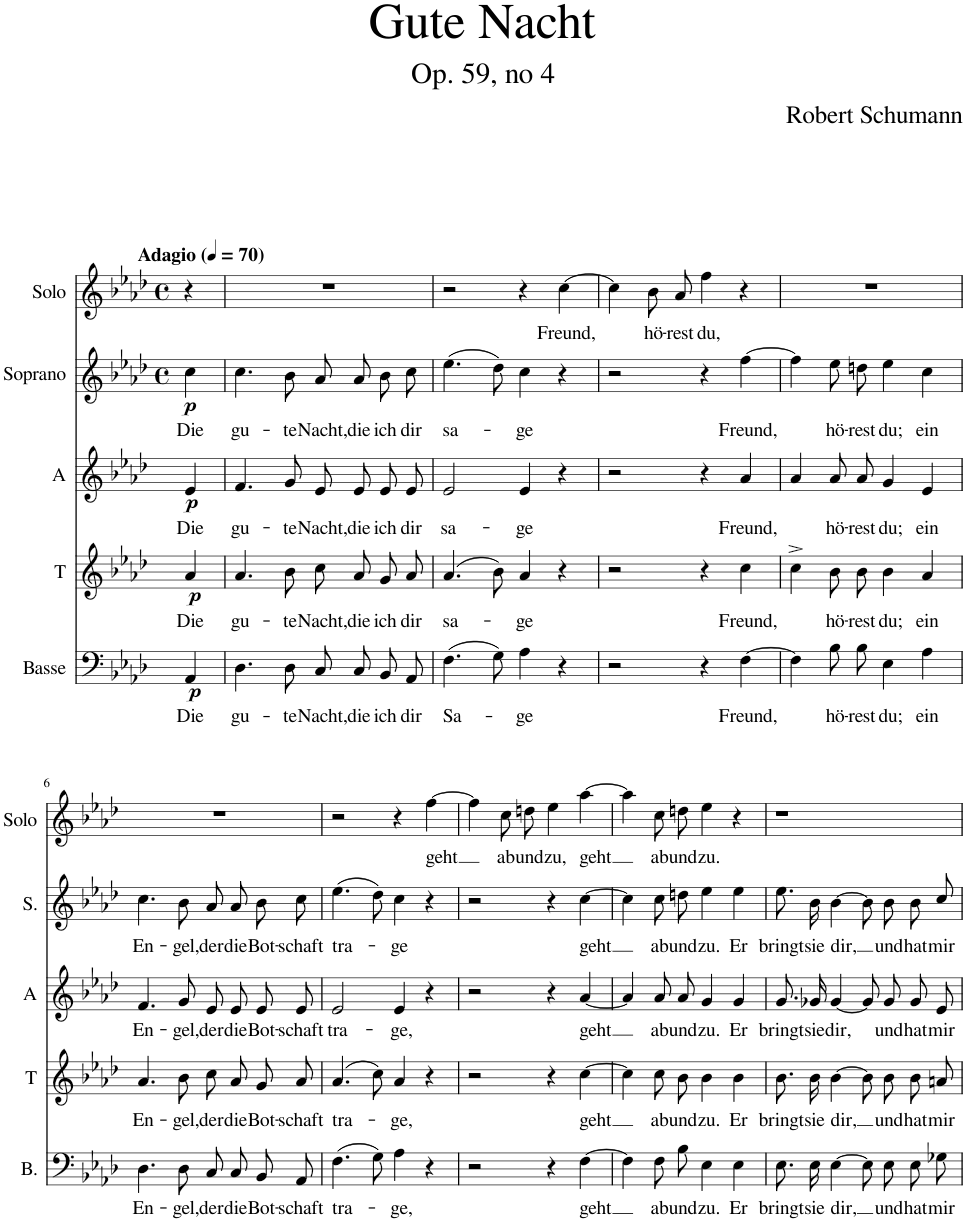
**kern	**text	**dynam	**kern	**text	**dynam	**kern	**text	**dynam	**kern	**text	**dynam	**kern	**text
*part5	*part5	*part5	*part4	*part4	*part4	*part3	*part3	*part3	*part2	*part2	*part2	*part1	*part1
*staff5	*staff5	*staff5	*staff4	*staff4	*staff4	*staff3	*staff3	*staff3	*staff2	*staff2	*staff2	*staff1	*staff1
*I"Basse	*	*	*I"T	*	*	*I"A	*	*	*I"Soprano	*	*	*I"Solo	*
*I'B.	*	*	*I'T	*	*	*I'A	*	*	*I'S.	*	*	*I'Solo	*
*clefF4	*	*	*clefG2	*	*	*clefG2	*	*	*clefG2	*	*	*clefG2	*
*k[b-e-a-d-]	*	*	*k[b-e-a-d-]	*	*	*k[b-e-a-d-]	*	*	*k[b-e-a-d-]	*	*	*k[b-e-a-d-]	*
*	*	*	*	*	*	*	*	*	*M4/4	*	*	*M4/4	*
*	*	*	*	*	*	*	*	*	*met(c)	*	*	*met(c)	*
*MM70	*	*	*MM70	*	*	*MM70	*	*	*MM70	*	*	*MM70	*
=1	=1	=1	=1	=1	=1	=1	=1	=1	=1	=1	=1	=1	=1
!	!	!	!	!	!	!	!	!	!	!	!	!LO:TX:a:B:t=Adagio	!
!	!LO:LY:b	!LO:DY:b	!	!LO:LY:b	!LO:DY:b	!	!LO:LY:b	!LO:DY:b	!	!LO:LY:b	!LO:DY:b	!	!
4AA-/	Die	p	4a-/	-Die	p	4e-/	-Die	p	4cc\	Die	p	4r	.
=2	=2	=2	=2	=2	=2	=2	=2	=2	=2	=2	=2	=2	=2
!	!LO:LY:b	!	!	!LO:LY:b	!	!	!LO:LY:b	!	!	!LO:LY:b	!	!	!
4.D-\	gu-	.	4.a-/	gu-	.	4.f/	gu-	.	4.cc\	gu-	.	1r	.
!	!LO:LY:b	!	!	!LO:LY:b	!	!	!LO:LY:b	!	!	!LO:LY:b	!	!	!
8D-\	-te	.	8b-\	-te	.	8g/	-te	.	8b-\	-te	.	.	.
!	!LO:LY:b	!	!	!LO:LY:b	!	!	!LO:LY:b	!	!	!LO:LY:b	!	!	!
8C/	Nacht,	.	8cc\	Nacht,	.	8e-/	Nacht,	.	8a-/L	Nacht,	.	.	.
!	!LO:LY:b	!	!	!LO:LY:b	!	!	!LO:LY:b	!	!	!LO:LY:b	!	!	!
8C/	die	.	8a-/	die	.	8e-/	die	.	8a-/J	die	.	.	.
!	!LO:LY:b	!	!	!LO:LY:b	!	!	!LO:LY:b	!	!	!LO:LY:b	!	!	!
8BB-/	ich	.	8g/	ich	.	8e-/	ich	.	8b-\L	ich	.	.	.
!	!LO:LY:b	!	!	!LO:LY:b	!	!	!LO:LY:b	!	!	!LO:LY:b	!	!	!
8AA-/	dir	.	8a-/	dir	.	8e-/	dir	.	8cc\J	dir	.	.	.
=3	=3	=3	=3	=3	=3	=3	=3	=3	=3	=3	=3	=3	=3
!	!LO:LY:b	!	!	!LO:LY:b	!	!	!LO:LY:b	!	!	!LO:LY:b	!	!	!
(4.F\	Sa-	.	(4.a-/	sa-	.	2e-/	sa-	.	(4.ee-\	sa-	.	2r	.
8G\)	.	.	8b-\)	.	.	.	.	.	8dd-\)	.	.	.	.
!	!LO:LY:b	!	!	!LO:LY:b	!	!	!LO:LY:b	!	!	!LO:LY:b	!	!	!
4A-\	-ge	.	4a-/	-ge	.	4e-/	-ge	.	4cc\	-ge	.	4r	.
!	!	!	!	!	!	!	!	!	!	!	!	!	!LO:LY:b
4r	.	.	4r	.	.	4r	.	.	4r	.	.	[4cc\	-Freund,
=4	=4	=4	=4	=4	=4	=4	=4	=4	=4	=4	=4	=4	=4
2r	.	.	2r	.	.	2r	.	.	2r	.	.	4cc\]	.
!	!	!	!	!	!	!	!	!	!	!	!	!	!LO:LY:b
.	.	.	.	.	.	.	.	.	.	.	.	8b-/L	hö-
!	!	!	!	!	!	!	!	!	!	!	!	!	!LO:LY:b
.	.	.	.	.	.	.	.	.	.	.	.	8a-/J	-rest
!	!	!	!	!	!	!	!	!	!	!	!	!	!LO:LY:b
4r	.	.	4r	.	.	4r	.	.	4r	.	.	4ff\	du,
!	!LO:LY:b	!	!	!LO:LY:b	!	!	!LO:LY:b	!	!	!LO:LY:b	!	!	!
[4F\	Freund,	.	4cc\	Freund,	.	4a-/	-Freund,	.	[4ff\	Freund,	.	4r	.
=5	=5	=5	=5	=5	=5	=5	=5	=5	=5	=5	=5	=5	=5
4F\]	.	.	4cc^\	.	.	4a-/	.	.	4ff\]	.	.	1r	.
!	!LO:LY:b	!	!	!LO:LY:b	!	!	!LO:LY:b	!	!	!LO:LY:b	!	!	!
8B-\	hö-	.	8b-\	hö-	.	8a-/	hö-	.	8ee-\L	hö-	.	.	.
!	!LO:LY:b	!	!	!LO:LY:b	!	!	!LO:LY:b	!	!	!LO:LY:b	!	!	!
8B-\	-rest	.	8b-\	-rest	.	8a-/	-rest	.	8ddn\J	-rest	.	.	.
!	!LO:LY:b	!	!	!LO:LY:b	!	!	!LO:LY:b	!	!	!LO:LY:b	!	!	!
4E-\	du;	.	4b-\	du;	.	4g/	du;	.	4ee-\	du;	.	.	.
!	!LO:LY:b	!	!	!LO:LY:b	!	!	!LO:LY:b	!	!	!LO:LY:b	!	!	!
4A-\	ein	.	4a-/	ein	.	4e-/	ein	.	4cc\	ein	.	.	.
!!LO:LB:g=z
=6	=6	=6	=6	=6	=6	=6	=6	=6	=6	=6	=6	=6	=6
!	!LO:LY:b	!	!	!LO:LY:b	!	!	!LO:LY:b	!	!	!LO:LY:b	!	!	!
4.D-\	En-	.	4.a-/	En-	.	4.f/	En-	.	4.cc\	En-	.	1r	.
!	!LO:LY:b	!	!	!LO:LY:b	!	!	!LO:LY:b	!	!	!LO:LY:b	!	!	!
8D-\	-gel,	.	8b-\	-gel,	.	8g/	-gel,	.	8b-\	-gel,	.	.	.
!	!LO:LY:b	!	!	!LO:LY:b	!	!	!LO:LY:b	!	!	!LO:LY:b	!	!	!
8C/	der	.	8cc\	der	.	8e-/	der	.	8a-/L	der	.	.	.
!	!LO:LY:b	!	!	!LO:LY:b	!	!	!LO:LY:b	!	!	!LO:LY:b	!	!	!
8C/	die	.	8a-/	die	.	8e-/	die	.	8a-/J	die	.	.	.
!	!LO:LY:b	!	!	!LO:LY:b	!	!	!LO:LY:b	!	!	!LO:LY:b	!	!	!
8BB-/	Bot-	.	8g/	Bot-	.	8e-/	Bot-	.	8b-\L	Bot-	.	.	.
!	!LO:LY:b	!	!	!LO:LY:b	!	!	!LO:LY:b	!	!	!LO:LY:b	!	!	!
8AA-/	-schaft	.	8a-/	-schaft	.	8e-/	-schaft	.	8cc\J	-schaft	.	.	.
=7	=7	=7	=7	=7	=7	=7	=7	=7	=7	=7	=7	=7	=7
!	!LO:LY:b	!	!	!LO:LY:b	!	!	!LO:LY:b	!	!	!LO:LY:b	!	!	!
(4.F\	tra-	.	(4.a-/	tra-	.	2e-/	tra-	.	(4.ee-\	tra-	.	2r	.
8G\)	.	.	8cc\)	.	.	.	.	.	8dd-\)	.	.	.	.
!	!LO:LY:b	!	!	!LO:LY:b	!	!	!LO:LY:b	!	!	!LO:LY:b	!	!	!
4A-\	-ge,	.	4a-/	-ge,	.	4e-/	-ge,	.	4cc\	-ge	.	4r	.
!	!	!	!	!	!	!	!	!	!	!	!	!	!LO:LY:b
4r	.	.	4r	.	.	4r	.	.	4r	.	.	[4ff\	geht
=8	=8	=8	=8	=8	=8	=8	=8	=8	=8	=8	=8	=8	=8
2r	.	.	2r	.	.	2r	.	.	2r	.	.	4ff\]	.
!	!	!	!	!	!	!	!	!	!	!	!	!	!LO:LY:b
.	.	.	.	.	.	.	.	.	.	.	.	8cc\L	ab
!	!	!	!	!	!	!	!	!	!	!	!	!	!LO:LY:b
.	.	.	.	.	.	.	.	.	.	.	.	8ddn\J	und
!	!	!	!	!	!	!	!	!	!	!	!	!	!LO:LY:b
4r	.	.	4r	.	.	4r	.	.	4r	.	.	4ee-\	zu,
!	!LO:LY:b	!	!	!LO:LY:b	!	!	!LO:LY:b	!	!	!LO:LY:b	!	!	!LO:LY:b
[4F\	geht	.	[4cc\	geht	.	[4a-/	geht	.	[4cc\	geht	.	[4aa-\	geht
=9	=9	=9	=9	=9	=9	=9	=9	=9	=9	=9	=9	=9	=9
4F\]	.	.	4cc\]	.	.	4a-/]	.	.	4cc\]	.	.	4aa-\]	.
!	!LO:LY:b	!	!	!LO:LY:b	!	!	!LO:LY:b	!	!	!LO:LY:b	!	!	!LO:LY:b
8F\	ab	.	8cc\	ab	.	8a-/	ab	.	8cc\L	ab	.	8cc\L	ab
!	!LO:LY:b	!	!	!LO:LY:b	!	!	!LO:LY:b	!	!	!LO:LY:b	!	!	!LO:LY:b
8B-\	und	.	8b-\	und	.	8a-/	und	.	8ddn\J	und	.	8ddn\J	und
!	!LO:LY:b	!	!	!LO:LY:b	!	!	!LO:LY:b	!	!	!LO:LY:b	!	!	!LO:LY:b
4E-\	zu.	.	4b-\	zu.	.	4g/	zu.	.	4ee-\	zu.	.	4ee-\	zu.
!	!LO:LY:b	!	!	!LO:LY:b	!	!	!LO:LY:b	!	!	!LO:LY:b	!	!	!
4E-\	Er	.	4b-\	Er	.	4g/	Er	.	4ee-\	Er	.	4r	.
=10	=10	=10	=10	=10	=10	=10	=10	=10	=10	=10	=10	=10	=10
!	!LO:LY:b	!	!	!LO:LY:b	!	!	!LO:LY:b	!	!	!LO:LY:b	!	!	!
8.E-\	bringt	.	8.b-\	bringt	.	8.g/	bringt	.	8.ee-\L	bringt	.	1r	.
!	!LO:LY:b	!	!	!LO:LY:b	!	!	!LO:LY:b	!	!	!LO:LY:b	!	!	!
16E-\	sie	.	16b-\	sie	.	16g-X/	sie	.	16b-\Jk	sie	.	.	.
!	!LO:LY:b	!	!	!LO:LY:b	!	!	!LO:LY:b	!	!	!LO:LY:b	!	!	!
[4E-\	dir,	.	[4b-\	dir,	.	[4g-/	dir,	.	[4b-\	dir,	.	.	.
8E-\]	.	.	8b-\]	.	.	8g-/]	.	.	8b-\L]	.	.	.	.
!	!LO:LY:b	!	!	!LO:LY:b	!	!	!LO:LY:b	!	!	!LO:LY:b	!	!	!
8E-\	und	.	8b-\	und	.	8g-/	und	.	8b-\J	und	.	.	.
!	!LO:LY:b	!	!	!LO:LY:b	!	!	!LO:LY:b	!	!	!LO:LY:b	!	!	!
8E-\	hat	.	8b-\	hat	.	8g-/	hat	.	8b-\L	hat	.	.	.
!	!LO:LY:b	!	!	!LO:LY:b	!	!	!LO:LY:b	!	!	!LO:LY:b	!	!	!
8G-X\	mir	.	8an/	mir	.	8e-/	mir	.	8cc\J	mir	.	.	.
=	=	=	=	=	=	=	=	=	=	=	=	=	=
*-	*-	*-	*-	*-	*-	*-	*-	*-	*-	*-	*-	*-	*-
